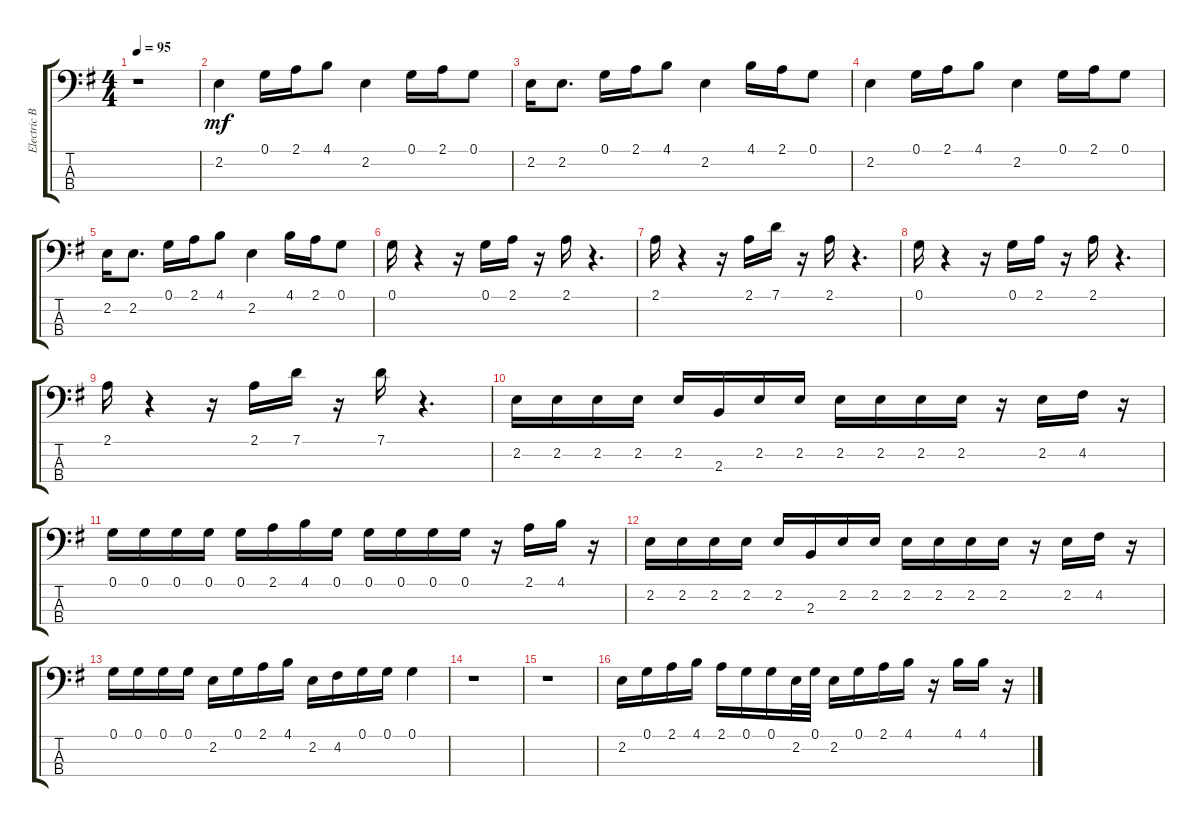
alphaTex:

\track ("Electric Bass" "Electric B") {solo instrument electricbassfinger}
\staff {score tabs}
\tuning (G2 D2 A1 E1) {hide}
\ts (4 4)
\tempo 95
\clef f4
\ks g
r.1{dy mf instrument electricbassfinger} |
2.2.4 0.1.16 2.1.16 4.1.8 2.2.4 0.1.16 2.1.16 0.1.8 |
2.2.16 2.2.8{d} 0.1.16 2.1.16 4.1.8 2.2.4 4.1.16 2.1.16 0.1.8 |
2.2.4 0.1.16 2.1.16 4.1.8 2.2.4 0.1.16 2.1.16 0.1.8 |
2.2.16 2.2.8{d} 0.1.16 2.1.16 4.1.8 2.2.4 4.1.16 2.1.16 0.1.8 |
0.1.16 r.4 r.16 0.1.16 2.1.16 r.16 2.1.16 r.4{d} |
2.1.16 r.4 r.16 2.1.16 7.1.16 r.16 2.1.16 r.4{d} |
0.1.16 r.4 r.16 0.1.16 2.1.16 r.16 2.1.16 r.4{d} |
2.1.16 r.4 r.16 2.1.16 7.1.16 r.16 7.1.16 r.4{d} |
2.2.16 2.2.16 2.2.16 2.2.16 2.2.16 2.3.16 2.2.16 2.2.16 2.2.16 2.2.16 2.2.16 2.2.16 r.16 2.2.16 4.2.16 r.16 |
0.1.16 0.1.16 0.1.16 0.1.16 0.1.16 2.1.16 4.1.16 0.1.16 0.1.16 0.1.16 0.1.16 0.1.16 r.16 2.1.16 4.1.16 r.16 |
2.2.16 2.2.16 2.2.16 2.2.16 2.2.16 2.3.16 2.2.16 2.2.16 2.2.16 2.2.16 2.2.16 2.2.16 r.16 2.2.16 4.2.16 r.16 |
0.1.16 0.1.16 0.1.16 0.1.16 2.2.16 0.1.16 2.1.16 4.1.16 2.2.16 4.2.16 0.1.16 0.1.16 0.1.4 |
r.1 |
r.1 |
2.2.16 0.1.16 2.1.16 4.1.16 2.1.16 0.1.16 0.1.16 2.2.32 0.1.32 2.2.16 0.1.16 2.1.16 4.1.16 r.16 4.1.16 4.1.16 r.16
